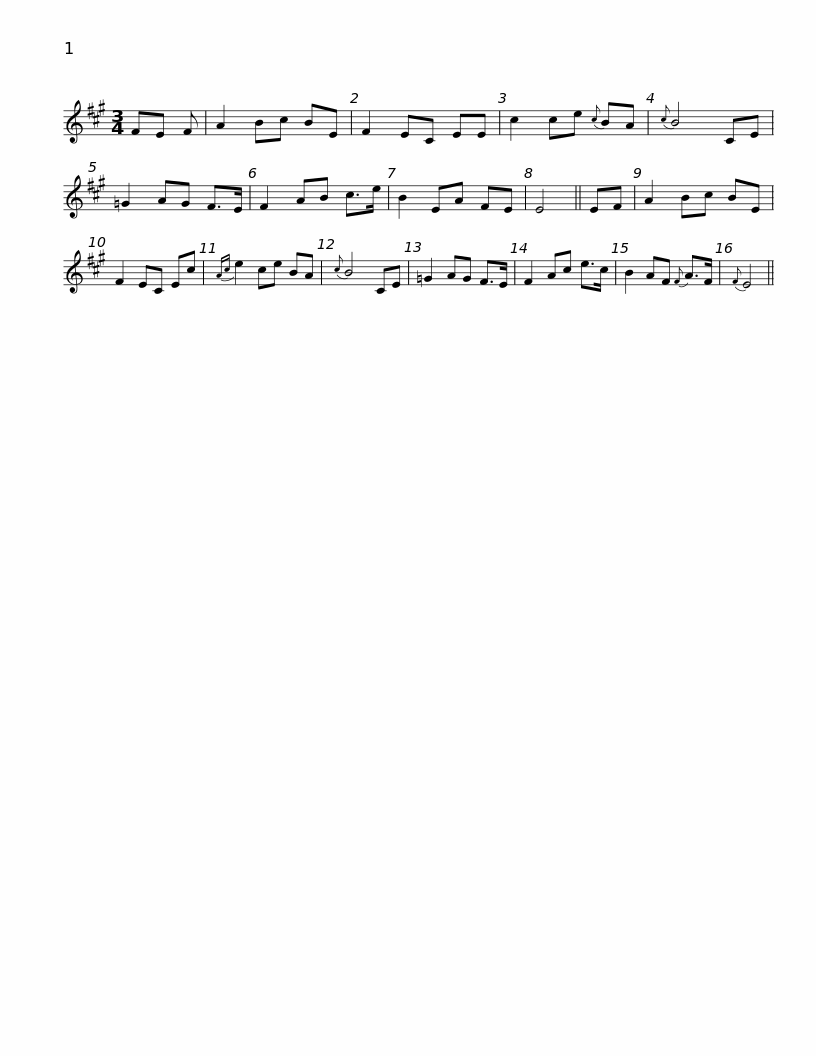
X:1
L:1/8
M:3/4
I:linebreak $
K:A
V:1 treble
V:1
 FE F | A2 Bc BE | F2 EC EE | c2 ce{c} BA |{c} B4 CE | %5
 =G2 AG F>E | F2 AB c>e | B2 EA FE | E4 ||$ EF | %10
 A2 Bc BE | F2 EC Ec |{Ac} e2 ce BA |{c} B4 CE | =G2 AG F>E | %15
 F2 Ac e>c | B2 AF{F} A>F |{F} E4 || %18
